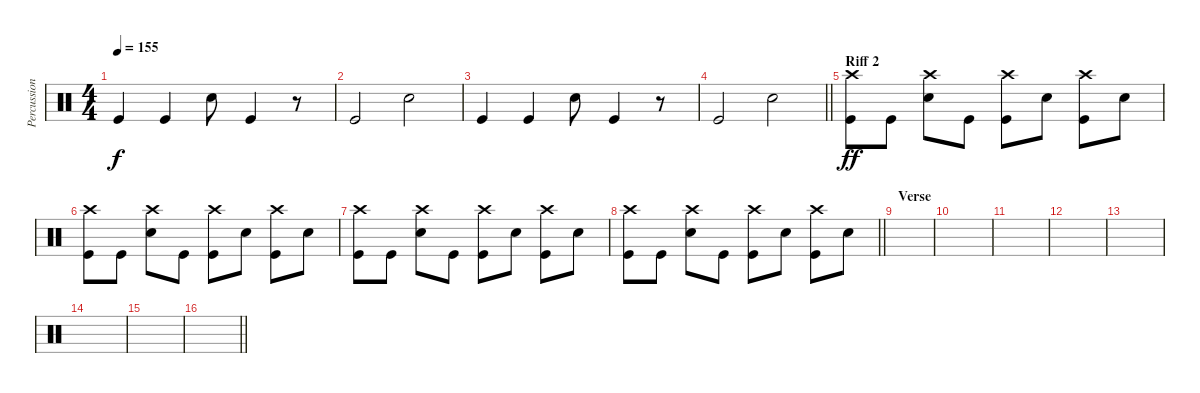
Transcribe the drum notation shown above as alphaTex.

\track ("Percussions" "Percussion") {instrument percussion}
\staff {score}
\articulation defaults
\ts (4 4)
\tempo 155
\clef neutral
\ks c "Kick (hit)".4{dy f} "Kick (hit)".4 "Snare (hit) 2".8 "Kick (hit)".4
r.8 |
"Kick (hit)".2 "Snare (hit) 2".2 |
"Kick (hit)".4 "Kick (hit)".4 "Snare (hit) 2".8 "Kick (hit)".4 r.8 |
\barLineRight lightlight "Kick (hit)".2 "Snare (hit) 2".2
|
\section ("" "Riff 2")
("Crash high (hit)" "Kick (hit)").8{dy ff} "Kick (hit)".8 ("Crash high (hit)" "Snare (hit) 2").8 "Kick (hit)".8 ("Crash high (hit)" "Kick (hit)").8 "Snare (hit) 2".8 ("Crash high (hit)" "Kick (hit)").8 "Snare (hit) 2".8 |
("Crash high (hit)" "Kick (hit)").8 "Kick (hit)".8 ("Crash high (hit)" "Snare (hit) 2").8 "Kick (hit)".8 ("Crash high (hit)" "Kick (hit)").8 "Snare (hit) 2".8 ("Crash high (hit)" "Kick (hit)").8 "Snare (hit) 2".8 |
("Crash high (hit)" "Kick (hit)").8 "Kick (hit)".8 ("Crash high (hit)" "Snare (hit) 2").8 "Kick (hit)".8 ("Crash high (hit)" "Kick (hit)").8 "Snare (hit) 2".8 ("Crash high (hit)" "Kick (hit)").8 "Snare (hit) 2".8 |
\barLineRight lightlight
("Crash high (hit)" "Kick (hit)").8 "Kick (hit)".8 ("Crash high (hit)" "Snare (hit) 2").8 "Kick (hit)".8 ("Crash high (hit)" "Kick (hit)").8 "Snare (hit) 2".8 ("Crash high (hit)" "Kick (hit)").8 "Snare (hit) 2".8 |
\section ("" "Verse")
|
|
|
|
|
|
|
\barLineRight lightlight
